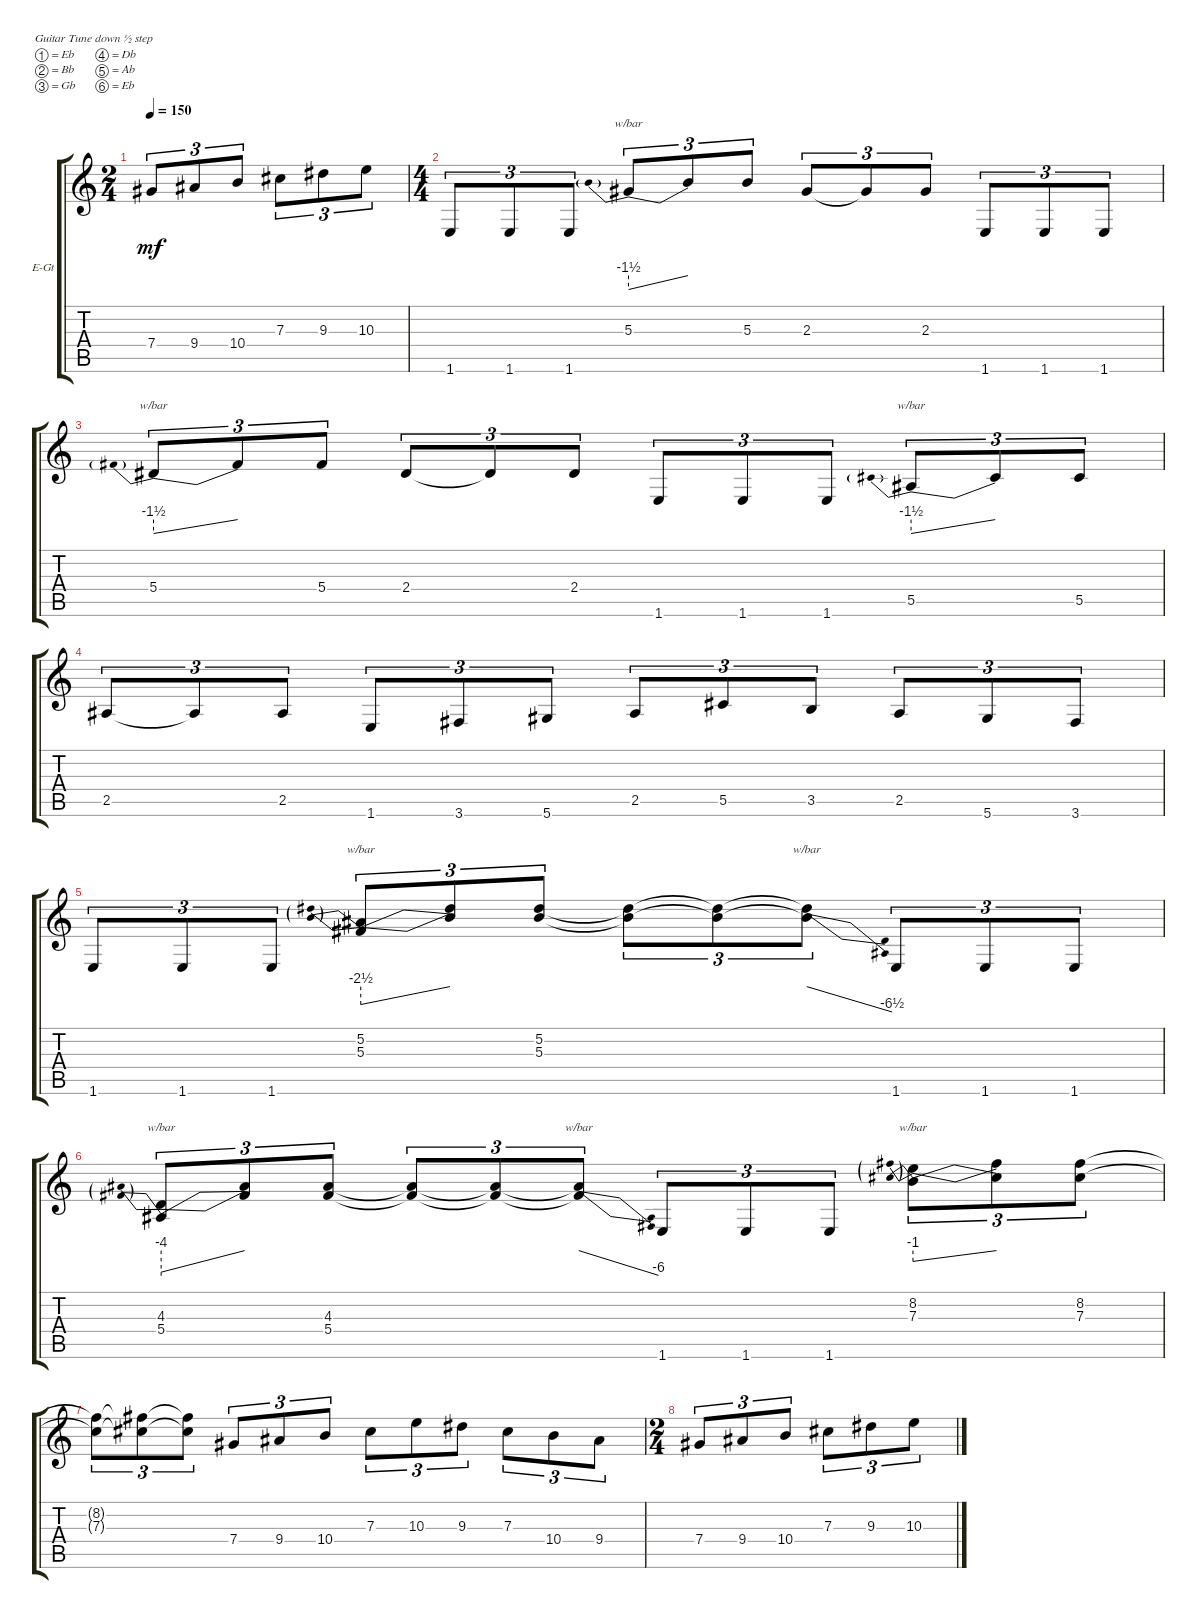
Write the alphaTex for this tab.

\bracketExtendMode groupsimilarinstruments
\firstSystemTrackNameOrientation horizontal
\otherSystemsTrackNameOrientation horizontal
\track ("left" "E-Gt") {instrument distortionguitar}
\staff {score tabs}
\tuning (Eb4 Bb3 Gb3 Db3 Ab2 Eb2)
\ts (2 4)
\tempo 150
\clef g2
\ks c
7.4.8{tu (3 2) dy mf} 9.4.8{tu (3 2)} 10.4.8{tu (3 2)} 7.3.8{tu (3 2)} 9.3.8{tu (3 2)} 10.3.8{tu (3 2)} |
\ts (4 4)
1.6.8{tu (3 2)} 1.6.8{tu (3 2)} 1.6.8{tu (3 2)} 5.3.8{tu (3 2) tbe (predivedive default 0 -6 30 0)} 5.3{t}.8{tu (3 2)} 5.3.8{tu (3 2)} 2.3.8{tu (3 2)} 2.3{t}.8{tu (3 2)} 2.3.8{tu (3 2)} 1.6.8{tu (3 2)} 1.6.8{tu (3 2)} 1.6.8{tu (3 2)} |
5.4.8{tu (3 2) tbe (predivedive default 0 -6 30 0)} 5.4{t}.8{tu (3 2)} 5.4.8{tu (3 2)} 2.4.8{tu (3 2)} 2.4{t}.8{tu (3 2)} 2.4.8{tu (3 2)} 1.6.8{tu (3 2)} 1.6.8{tu (3 2)} 1.6.8{tu (3 2)} 5.5.8{tu (3 2) tbe (predivedive default 0 -6 30 0)} 5.5{t}.8{tu (3 2)} 5.5.8{tu (3 2)} |
2.5.8{tu (3 2)} 2.5{t}.8{tu (3 2)} 2.5.8{tu (3 2)} 1.6.8{tu (3 2)} 3.6.8{tu (3 2)} 5.6.8{tu (3 2)} 2.5.8{tu (3 2)} 5.5.8{tu (3 2)} 3.5.8{tu (3 2)} 2.5.8{tu (3 2)} 5.6.8{tu (3 2)} 3.6.8{tu (3 2)} |
1.6.8{tu (3 2)} 1.6.8{tu (3 2)} 1.6.8{tu (3 2)} (5.3 5.2).8{tu (3 2) tbe (predivedive default 0 -10 30 0)} (5.3{t} 5.2{t}).8{tu (3 2)} (5.2 5.3).8{tu (3 2)} (5.3{t} 5.2{t}).8{tu (3 2)} (5.3{t} 5.2{t}).8{tu (3 2)} (5.3{t} 5.2{t}).8{tu (3 2) tbe (dive default 15.6 0 60 -26)} 1.6.8{tu (3 2)} 1.6.8{tu (3 2)} 1.6.8{tu (3 2)} |
(5.4 4.3).8{tu (3 2) tbe (predivedive default 0 -16 30 0)} (5.4{t} 4.3{t}).8{tu (3 2)} (4.3 5.4).8{tu (3 2)} (5.4{t} 4.3{t}).8{tu (3 2)} (5.4{t} 4.3{t}).8{tu (3 2)} (5.4{t} 4.3{t}).8{tu (3 2) tbe (dive default 30.599999999999998 0 60 -24)} 1.6.8{tu (3 2)} 1.6.8{tu (3 2)} 1.6.8{tu (3 2)} (7.3 8.2).8{tu (3 2) tbe (predivedive default 0 -4 30 0)} (7.3{t} 8.2{t}).8{tu (3 2)} (7.3 8.2).8{tu (3 2)} |
(8.2{t} 7.3{t}).8{tu (3 2)} (8.2{t} 7.3{t}).8{tu (3 2)} (8.2{t} 7.3{t}).8{tu (3 2)} 7.4.8{tu (3 2)} 9.4.8{tu (3 2)} 10.4.8{tu (3 2)} 7.3.8{tu (3 2)} 10.3.8{tu (3 2)} 9.3.8{tu (3 2)} 7.3.8{tu (3 2)} 10.4.8{tu (3 2)} 9.4.8{tu (3 2)} |
\ts (2 4)
7.4.8{tu (3 2)} 9.4.8{tu (3 2)} 10.4.8{tu (3 2)} 7.3.8{tu (3 2)} 9.3.8{tu (3 2)} 10.3.8{tu (3 2)}
